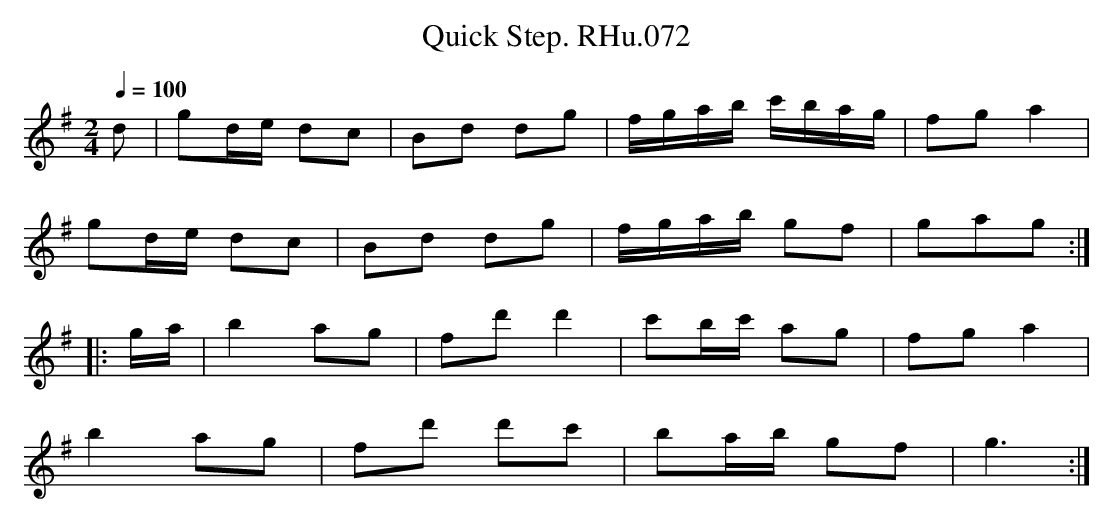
X:1
T:Quick Step. RHu.072
M:2/4
L:1/8
Q:1/4=100
K:G
d|gd/e/ dc|Bd dg|f/g/a/b/ c'/b/a/g/|fg a2|
gd/e/ dc|Bd dg|f/g/a/b/ gf|gag:|
|:g/a/|b2ag|fd'd'2|c'b/c'/ ag|fga2|
b2ag|fd' d'c'|ba/b/ gf|g3:|
